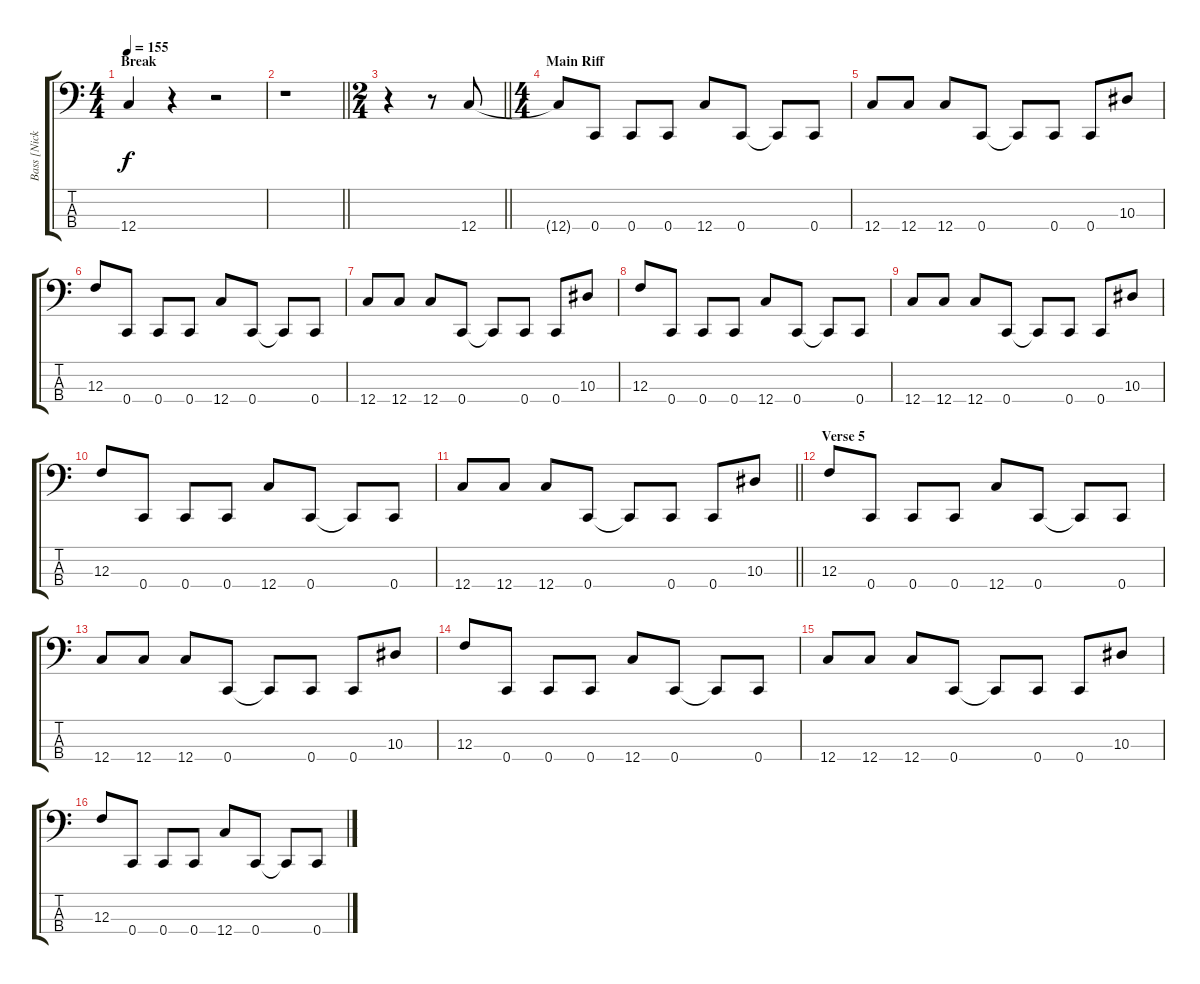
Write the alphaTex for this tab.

\track ("Bass [Nick Oliveri]" "Bass [Nick") {instrument electricbasspick bank 255}
\staff {score tabs}
\tuning (Eb2 Bb1 F1 C1) {hide}
\ts (4 4)
\section ("" "Break")
\tempo 155
\clef f4
\ks c
12.4.4{dy f} r.4 r.2 |
\barLineRight lightlight
r.1 |
\ts (2 4)
\barLineRight lightlight
r.4 r.8 12.4.8 |
\ts (4 4)
\section ("" "Main Riff")
12.4{t}.8 0.4.8 0.4.8 0.4.8 12.4.8 0.4.8 0.4{t}.8 0.4.8 |
12.4.8 12.4.8 12.4.8 0.4.8 0.4{t}.8 0.4.8 0.4.8 10.3.8 |
12.3.8 0.4.8 0.4.8 0.4.8 12.4.8 0.4.8 0.4{t}.8 0.4.8 |
12.4.8 12.4.8 12.4.8 0.4.8 0.4{t}.8 0.4.8 0.4.8 10.3.8 |
12.3.8 0.4.8 0.4.8 0.4.8 12.4.8 0.4.8 0.4{t}.8 0.4.8 |
12.4.8 12.4.8 12.4.8 0.4.8 0.4{t}.8 0.4.8 0.4.8 10.3.8 |
12.3.8 0.4.8 0.4.8 0.4.8 12.4.8 0.4.8 0.4{t}.8 0.4.8 |
\barLineRight lightlight
12.4.8 12.4.8 12.4.8 0.4.8 0.4{t}.8 0.4.8 0.4.8 10.3.8 |
\section ("" "Verse 5")
12.3.8 0.4.8 0.4.8 0.4.8 12.4.8 0.4.8 0.4{t}.8 0.4.8 |
12.4.8 12.4.8 12.4.8 0.4.8 0.4{t}.8 0.4.8 0.4.8 10.3.8 |
12.3.8 0.4.8 0.4.8 0.4.8 12.4.8 0.4.8 0.4{t}.8 0.4.8 |
12.4.8 12.4.8 12.4.8 0.4.8 0.4{t}.8 0.4.8 0.4.8 10.3.8 |
12.3.8 0.4.8 0.4.8 0.4.8 12.4.8 0.4.8 0.4{t}.8 0.4.8
